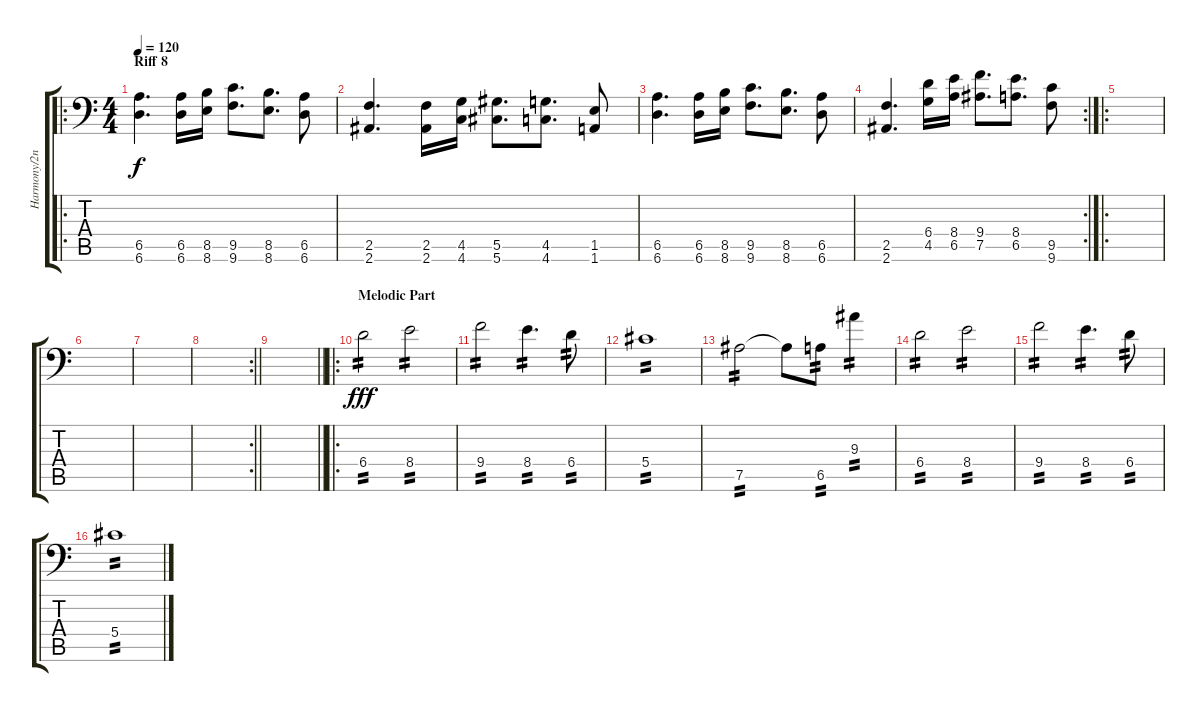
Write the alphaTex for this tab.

\track ("Harmony/2nd Rhythm" "Harmony/2n") {instrument distortionguitar}
\staff {score tabs}
\tuning (Bb3 F3 Db3 Ab2 Eb2 Ab1) {hide}
\ro
\ts (4 4)
\section ("" "Riff 8")
\tempo 120
\clef f4
\ks c
(6.5 6.6).4{d dy f} (6.5 6.6).16 (8.5 8.6).16 (9.5 9.6).8{d} (8.5 8.6).8{d} (6.5 6.6).8 |
(2.5 2.6).4{d} (2.5 2.6).16 (4.5 4.6).16 (5.5 5.6).8{d} (4.5 4.6).8{d} (1.5 1.6).8 |
(6.5 6.6).4{d} (6.5 6.6).16 (8.5 8.6).16 (9.5 9.6).8{d} (8.5 8.6).8{d} (6.5 6.6).8 |
\rc 2
(2.5 2.6).4{d} (6.4 4.5).16 (8.4 6.5).16 (9.4 7.5).8{d} (8.4 6.5).8{d} (9.5 9.6).8 |
\ro
|
|
|
\rc 2
\barLineRight lightlight
|
\barLineRight lightlight
|
\ro
\section ("" "Melodic Part")
6.4.2{tp 2 dy fff} 8.4.2{tp 2} |
9.4.2{tp 2} 8.4.4{d tp 2} 6.4.8{tp 2} |
5.4.1{tp 2} |
7.5.2{tp 2} 7.5{t}.8 6.5.8{tp 2} 9.3.4{tp 2} |
6.4.2{tp 2} 8.4.2{tp 2} |
9.4.2{tp 2} 8.4.4{d tp 2} 6.4.8{tp 2} |
5.4.1{tp 2}
